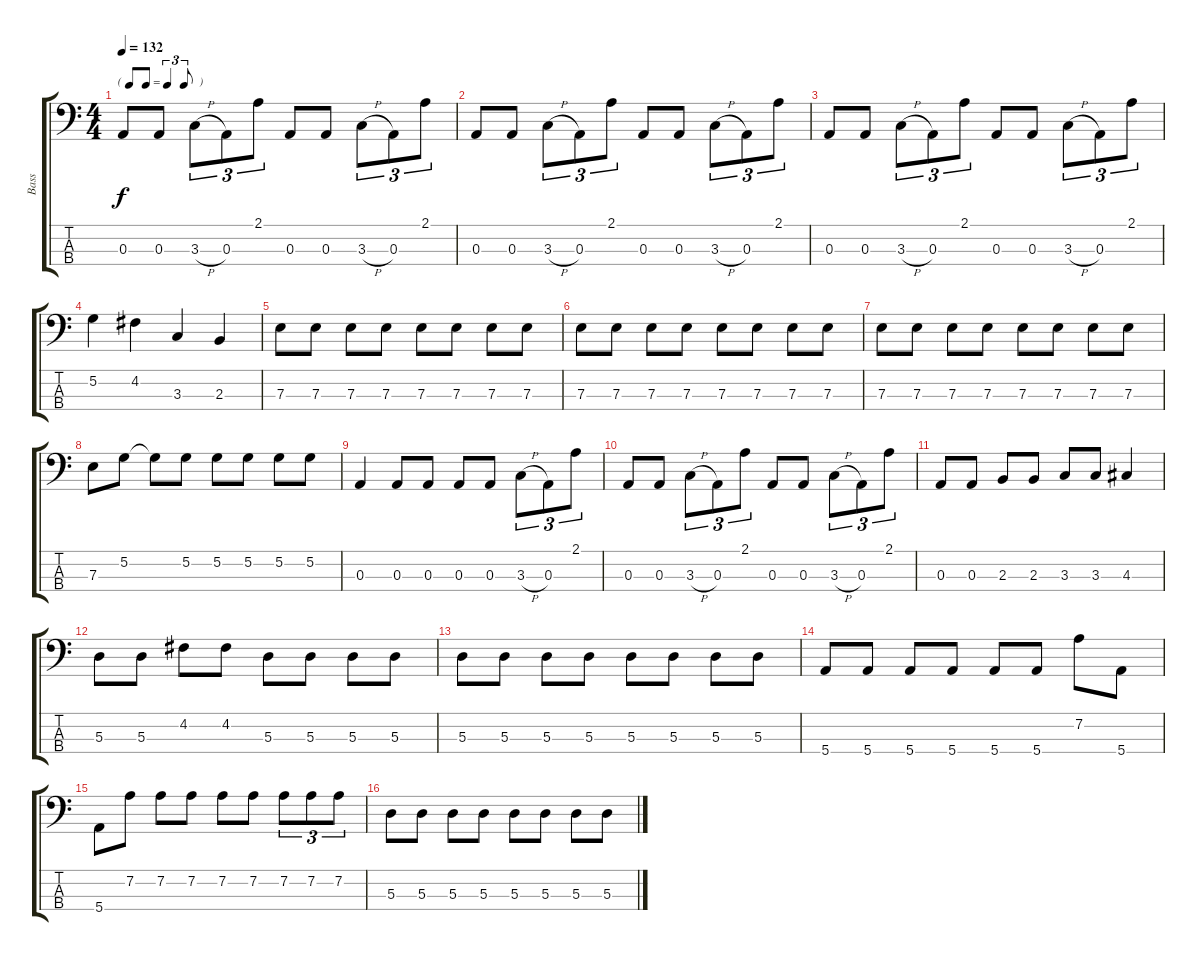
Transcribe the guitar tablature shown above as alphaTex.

\track ("Bass" "Bass") {instrument electricbassfinger}
\staff {score tabs}
\tuning (G2 D2 A1 E1) {hide}
\ts (4 4)
\tf triplet8th
\tempo 132
\clef f4
\ks c
0.3.8{dy f} 0.3.8 3.3{h}.8{tu (3 2)} 0.3.8{tu (3 2)} 2.1.8{tu (3 2)} 0.3.8 0.3.8 3.3{h}.8{tu (3 2)} 0.3.8{tu (3 2)} 2.1.8{tu (3 2)} |
0.3.8 0.3.8 3.3{h}.8{tu (3 2)} 0.3.8{tu (3 2)} 2.1.8{tu (3 2)} 0.3.8 0.3.8 3.3{h}.8{tu (3 2)} 0.3.8{tu (3 2)} 2.1.8{tu (3 2)} |
0.3.8 0.3.8 3.3{h}.8{tu (3 2)} 0.3.8{tu (3 2)} 2.1.8{tu (3 2)} 0.3.8 0.3.8 3.3{h}.8{tu (3 2)} 0.3.8{tu (3 2)} 2.1.8{tu (3 2)} |
5.2.4 4.2.4 3.3.4 2.3.4 |
7.3.8 7.3.8 7.3.8 7.3.8 7.3.8 7.3.8 7.3.8 7.3.8 |
7.3.8 7.3.8 7.3.8 7.3.8 7.3.8 7.3.8 7.3.8 7.3.8 |
7.3.8 7.3.8 7.3.8 7.3.8 7.3.8 7.3.8 7.3.8 7.3.8 |
7.3.8 5.2.8 5.2{t}.8 5.2.8 5.2.8 5.2.8 5.2.8 5.2.8 |
0.3.4 0.3.8 0.3.8 0.3.8 0.3.8 3.3{h}.8{tu (3 2)} 0.3.8{tu (3 2)} 2.1.8{tu (3 2)} |
0.3.8 0.3.8 3.3{h}.8{tu (3 2)} 0.3.8{tu (3 2)} 2.1.8{tu (3 2)} 0.3.8 0.3.8 3.3{h}.8{tu (3 2)} 0.3.8{tu (3 2)} 2.1.8{tu (3 2)} |
0.3.8 0.3.8 2.3.8 2.3.8 3.3.8 3.3.8 4.3.4 |
5.3.8 5.3.8 4.2.8 4.2.8 5.3.8 5.3.8 5.3.8 5.3.8 |
5.3.8 5.3.8 5.3.8 5.3.8 5.3.8 5.3.8 5.3.8 5.3.8 |
5.4.8 5.4.8 5.4.8 5.4.8 5.4.8 5.4.8 7.2.8 5.4.8 |
5.4.8 7.2.8 7.2.8 7.2.8 7.2.8 7.2.8 7.2.8{tu (3 2)} 7.2.8{tu (3 2)} 7.2.8{tu (3 2)} |
5.3.8 5.3.8 5.3.8 5.3.8 5.3.8 5.3.8 5.3.8 5.3.8
